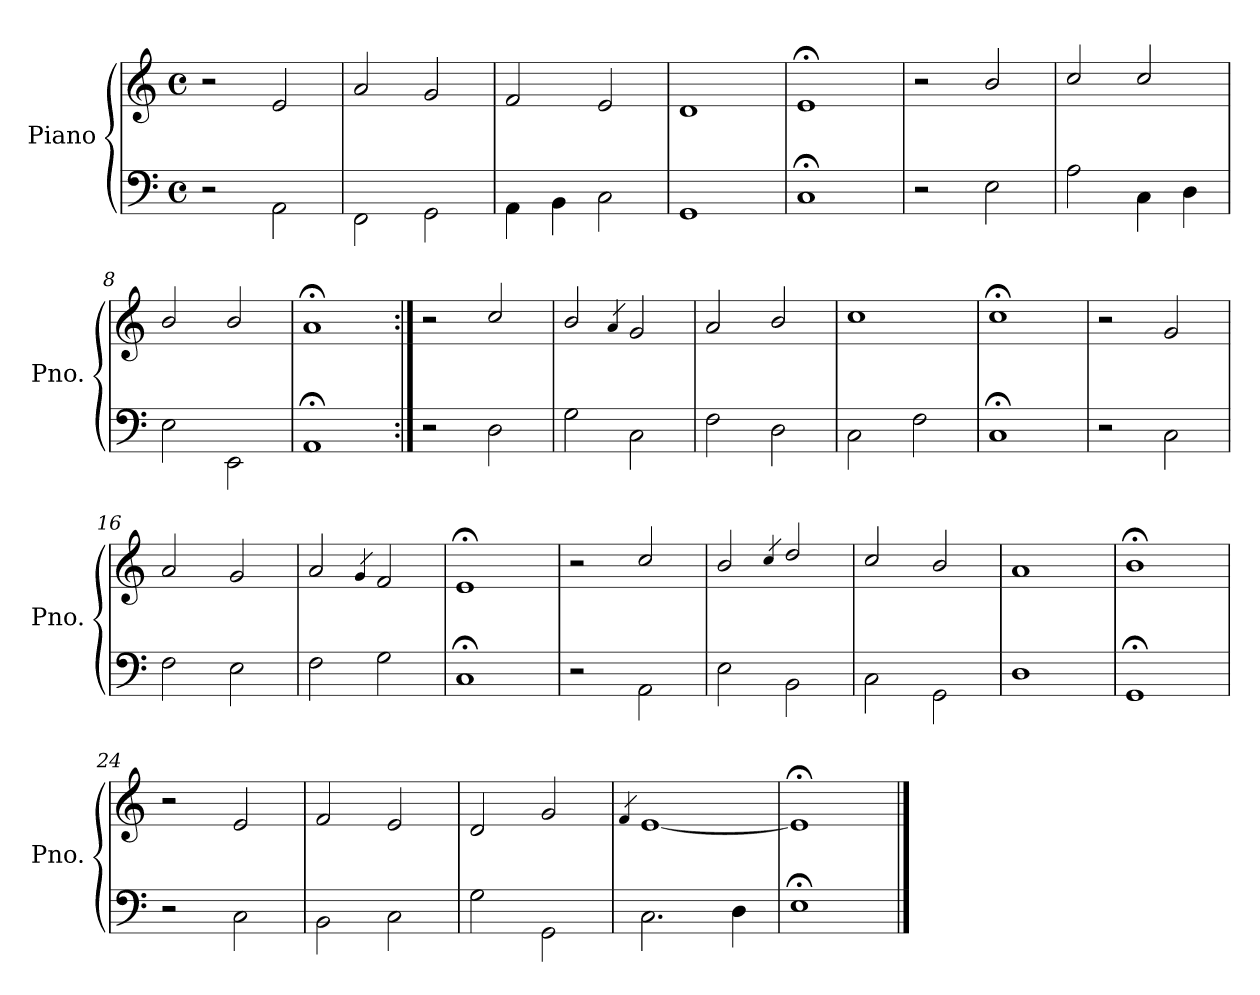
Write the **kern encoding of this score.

**kern	**kern
*part1	*part1
*staff2	*staff1
*I"Piano	*
*I'Pno.	*
*clefF4	*clefG2
*k[]	*k[]
*M4/4	*M4/4
*met(c)	*met(c)
=1	=1
2r	2r
2AA\	2e/
=2	=2
2FF\	2a/
2GG\	2g/
=3	=3
4AA\	2f/
4BB\	.
2C\	2e/
=4	=4
1GG	1d
=5	=5
1C;	1e;<
=6	=6
2r	2r
2E\	2b/
=7	=7
2A\	2cc/
4C\	2cc/
4D\	.
=8	=8
2E\	2b/
2EE\	2b/
=9	=9
1AA;	1a;<
!!LO:LB:g=z
=10:|!	=10:|!
2r	2r
2D\	2cc/
=11	=11
2G\	2b/
.	4qa/
2C\	2g/
=12	=12
2F\	2a/
2D\	2b/
=13	=13
2C\	1cc
2F\	.
=14	=14
1C;	1cc;<
=15	=15
2r	2r
2C\	2g/
=16	=16
2F\	2a/
2E\	2g/
=17	=17
2F\	2a/
.	4qg/
2G\	2f/
=18	=18
1C;	1e;<
!!LO:LB:g=z
=19	=19
2r	2r
2AA\	2cc/
=20	=20
2E\	2b/
.	4qcc/
2BB\	2dd/
=21	=21
2C\	2cc/
2GG\	2b/
=22	=22
1D	1a
=23	=23
1GG;	1b;<
=24	=24
2r	2r
2C\	2e/
=25	=25
2BB\	2f/
2C\	2e/
=26	=26
2G\	2d/
2GG\	2g/
=27	=27
.	4qf/
2.C\	[>1e
4D\	.
=28	=28
1E;	1e;<]
==	==
*-	*-
